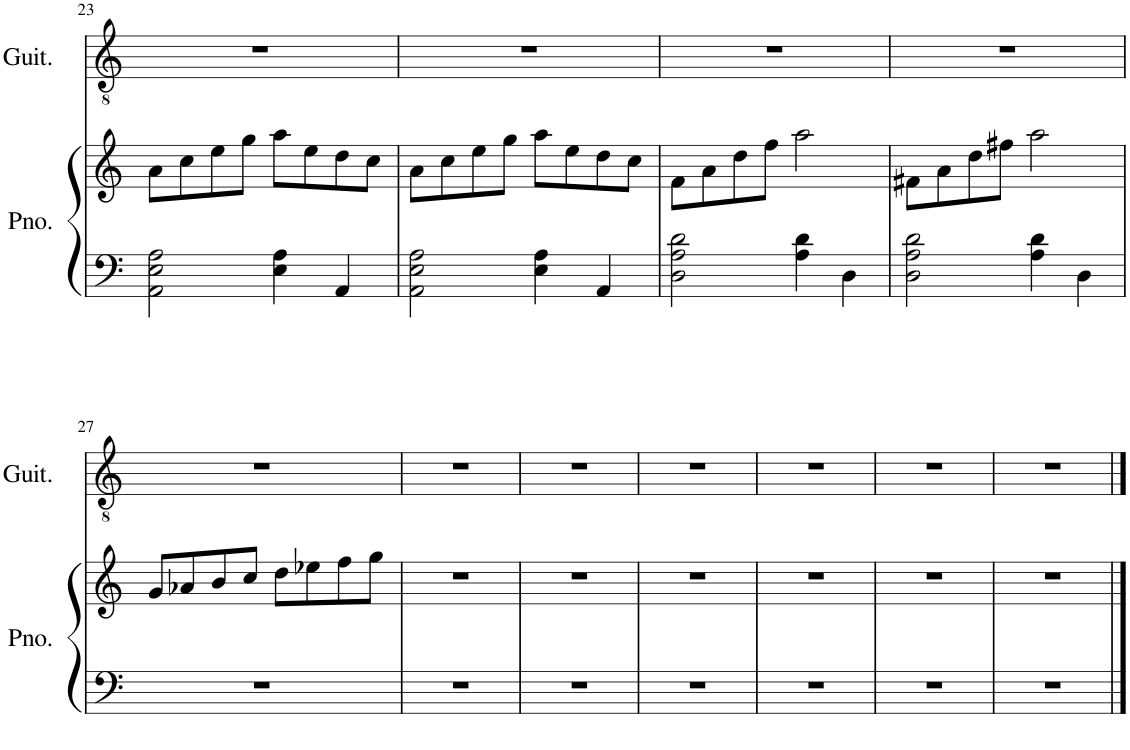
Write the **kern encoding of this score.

**kern	**kern	**kern
*part2	*part2	*part1
*staff3	*staff2	*staff1
*I"Piano	*	*I"Acoustic Guitar
*I'Pno.	*	*I'Guit.
!!LO:PB:g=z
*clefF4	*clefG2	*clefGv2
*k[]	*k[]	*k[]
*M4/4	*M4/4	*M4/4
=23	=23	=23
2AA\ 2E\ 2A\	8a\L	1r
.	8cc\	.
.	8ee\	.
.	8gg\J	.
4E\ 4A\	8aa\L	.
.	8ee\	.
4AA/	8dd\	.
.	8cc\J	.
=24	=24	=24
2AA\ 2E\ 2A\	8a\L	1r
.	8cc\	.
.	8ee\	.
.	8gg\J	.
4E\ 4A\	8aa\L	.
.	8ee\	.
4AA/	8dd\	.
.	8cc\J	.
=25	=25	=25
2D\ 2A\ 2d\	8f\L	1r
.	8a\	.
.	8dd\	.
.	8ff\J	.
4A\ 4d\	2aa\	.
4D\	.	.
=26	=26	=26
2D\ 2A\ 2d\	8f#X\L	1r
.	8a\	.
.	8dd\	.
.	8ff#X\J	.
4A\ 4d\	2aa\	.
4D\	.	.
!!LO:LB:g=z
=27	=27	=27
1r	8g/L	1r
.	8a-X/	.
.	8b/	.
.	8cc/J	.
.	8dd\L	.
.	8ee-X\	.
.	8ff\	.
.	8gg\J	.
=28	=28	=28
1r	1r	1r
=29	=29	=29
1r	1r	1r
=30	=30	=30
1r	1r	1r
=31	=31	=31
1r	1r	1r
=32	=32	=32
1r	1r	1r
=33	=33	=33
1r	1r	1r
==	==	==
*-	*-	*-
